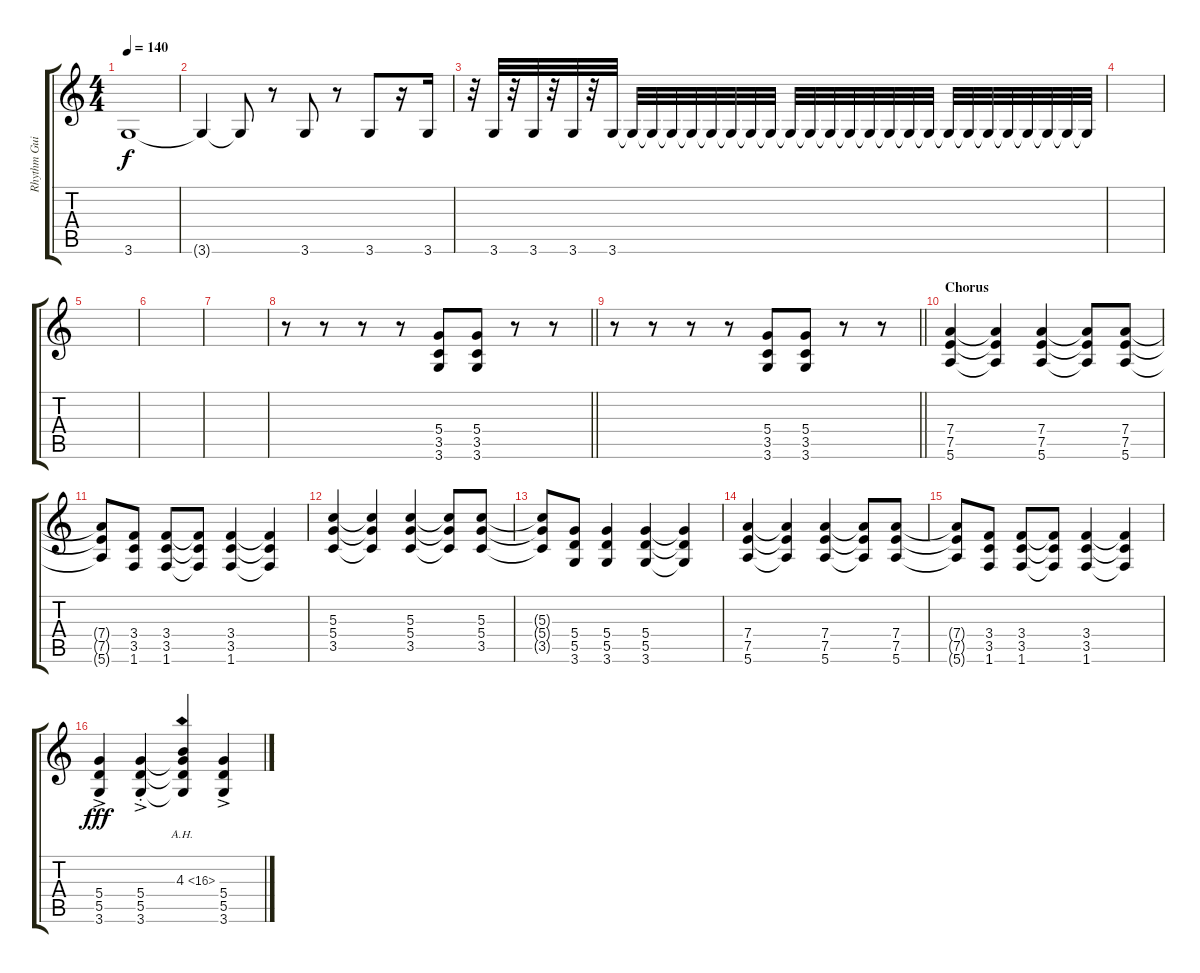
\track ("Rhythm Guitar" "Rhythm Gui") {instrument distortionguitar}
\staff {score tabs}
\tuning (E4 B3 G3 D3 A2 E2) {hide}
\ts (4 4)
\tempo 140
\clef g2
\ks c
3.6{t}.1{dy f} |
3.6{t}.4{volume 9} 3.6{t}.8 r.8 3.6.8 r.8 3.6.8 r.16 3.6.16 |
r.32 3.6.32 r.32 3.6.32 r.32 3.6.32 r.32 3.6.32 3.6{t}.32 3.6{t}.32 3.6{t}.32 3.6{t}.32 3.6{t}.32 3.6{t}.32 3.6{t}.32 3.6{t}.32{volume 0} 3.6{t}.32 3.6{t}.32 3.6{t}.32 3.6{t}.32 3.6{t}.32 3.6{t}.32 3.6{t}.32 3.6{t}.32 3.6{t}.32 3.6{t}.32 3.6{t}.32 3.6{t}.32 3.6{t}.32 3.6{t}.32 3.6{t}.32 3.6{t}.32 |
|
|
|
|
\barLineRight lightlight
r.8{volume 16} r.8 r.8 r.8 (5.4 3.5 3.6).8 (5.4 3.5 3.6).8 r.8 r.8 |
\barLineRight lightlight
r.8 r.8 r.8 r.8 (5.4 3.5 3.6).8 (5.4 3.5 3.6).8 r.8 r.8 |
\section ("" "Chorus")
(7.4 7.5 5.6).4 (7.4{t} 7.5{t} 5.6{t}).4 (7.4 7.5 5.6).4 (7.4{t} 7.5{t} 5.6{t}).8 (7.4 7.5 5.6).8 |
(7.4{t} 7.5{t} 5.6{t}).8 (3.4 3.5 1.6).8 (3.4 3.5 1.6).8 (3.4{t} 3.5{t} 1.6{t}).8 (3.4 3.5 1.6).4 (3.4{t} 3.5{t} 1.6{t}).4 |
(5.3 5.4 3.5).4 (5.3{t} 5.4{t} 3.5{t}).4 (5.3 5.4 3.5).4 (5.3{t} 5.4{t} 3.5{t}).8 (5.3 5.4 3.5).8 |
(5.3{t} 5.4{t} 3.5{t}).8 (5.4 5.5 3.6).8 (5.4 5.5 3.6).4 (5.4 5.5 3.6).4 (5.4{t} 5.5{t} 3.6{t}).4 |
(7.4 7.5 5.6).4 (7.4{t} 7.5{t} 5.6{t}).4 (7.4 7.5 5.6).4 (7.4{t} 7.5{t} 5.6{t}).8 (7.4 7.5 5.6).8 |
(7.4{t} 7.5{t} 5.6{t}).8 (3.4 3.5 1.6).8 (3.4 3.5 1.6).8 (3.4{t} 3.5{t} 1.6{t}).8 (3.4 3.5 1.6).4 (3.4{t} 3.5{t} 1.6{t}).4 |
(5.4{ac} 5.5{ac} 3.6{ac}).4{dy fff} (5.4{ac st} 5.5{ac st} 3.6{ac st}).4 (4.3{ah 12} 5.4{t} 5.5{t} 3.6{t}).4 (5.4{ac} 5.5{ac} 3.6{ac}).4
